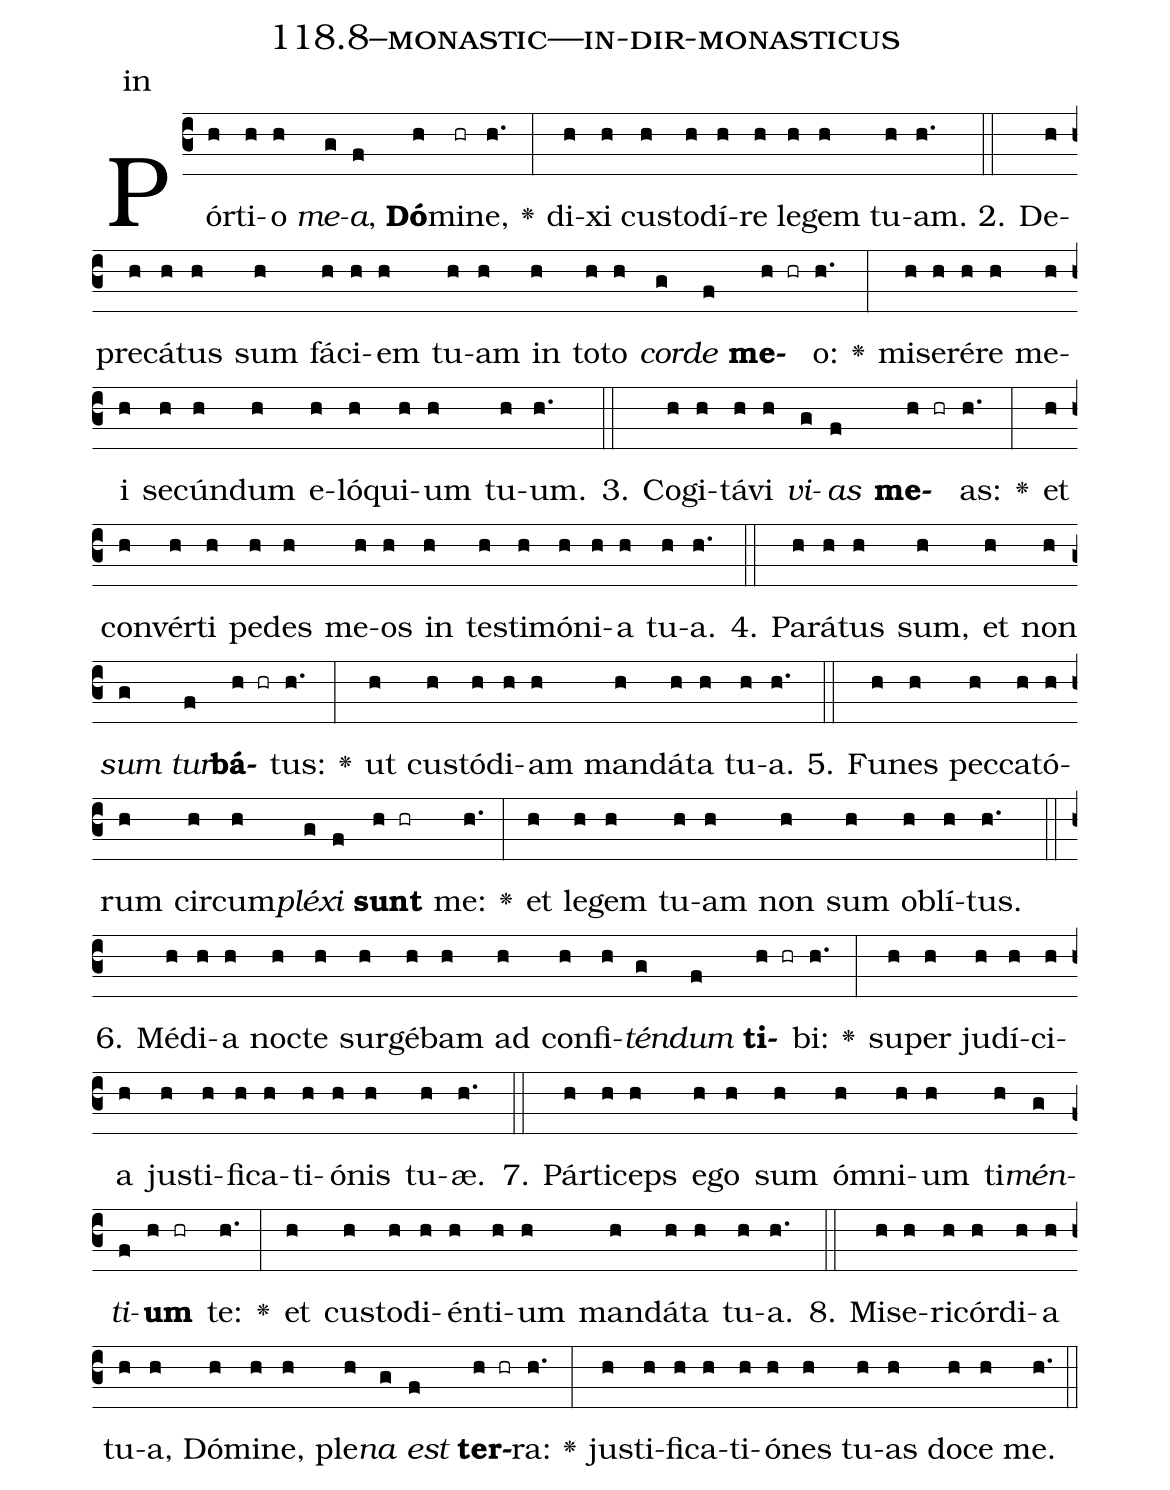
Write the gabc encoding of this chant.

name: 118.8--monastic---in-dir-monasticus;
annotation: in;
%%
(c3)Pór(h)ti(h)o(h) <i>me</i>(g)<i>a</i>,(f) <b>Dó</b>(h)mi(hr)ne,(h.) <v>\greheightstar</v>(:) di(h)xi(h) cus(h)to(h)dí(h)re(h) le(h)gem(h) tu(h)am.(h.) (::)
2. De(h)pre(h)cá(h)tus(h) sum(h) fá(h)ci(h)em(h) tu(h)am(h) in(h) to(h)to(h) <i>cor</i>(g)<i>de</i>(f) <b>me</b>(h hr)o:(h.) <v>\greheightstar</v>(:) mi(h)se(h)ré(h)re(h) me(h)i(h) se(h)cún(h)dum(h) e(h)ló(h)qui(h)um(h) tu(h)um.(h.) (::)
3. Co(h)gi(h)tá(h)vi(h) <i>vi</i>(g)<i>as</i>(f) <b>me</b>(h hr)as:(h.) <v>\greheightstar</v>(:) et(h) con(h)vér(h)ti(h) pe(h)des(h) me(h)os(h) in(h) tes(h)ti(h)mó(h)ni(h)a(h) tu(h)a.(h.) (::)
4. Pa(h)rá(h)tus(h) sum,(h) et(h) non(h) <i>sum</i>(g) <i>tur</i>(f)<b>bá</b>(h hr)tus:(h.) <v>\greheightstar</v>(:) ut(h) cus(h)tó(h)di(h)am(h) man(h)dá(h)ta(h) tu(h)a.(h.) (::)
5. Fu(h)nes(h) pec(h)ca(h)tó(h)rum(h) cir(h)cum(h)<i>plé</i>(g)<i>xi</i>(f) <b>sunt</b>(h hr) me:(h.) <v>\greheightstar</v>(:) et(h) le(h)gem(h) tu(h)am(h) non(h) sum(h) ob(h)lí(h)tus.(h.) (::)
6. Mé(h)di(h)a(h) noc(h)te(h) sur(h)gé(h)bam(h) ad(h) con(h)fi(h)<i>tén</i>(g)<i>dum</i>(f) <b>ti</b>(h hr)bi:(h.) <v>\greheightstar</v>(:) su(h)per(h) ju(h)dí(h)ci(h)a(h) jus(h)ti(h)fi(h)ca(h)ti(h)ó(h)nis(h) tu(h)æ.(h.) (::)
7. Pár(h)ti(h)ceps(h) e(h)go(h) sum(h) óm(h)ni(h)um(h) ti(h)<i>mén</i>(g)<i>ti</i>(f)<b>um</b>(h hr) te:(h.) <v>\greheightstar</v>(:) et(h) cus(h)to(h)di(h)én(h)ti(h)um(h) man(h)dá(h)ta(h) tu(h)a.(h.) (::)
8. Mi(h)se(h)ri(h)cór(h)di(h)a(h) tu(h)a,(h) Dó(h)mi(h)ne,(h) ple(h)<i>na</i>(g) <i>est</i>(f) <b>ter</b>(h hr)ra:(h.) <v>\greheightstar</v>(:) jus(h)ti(h)fi(h)ca(h)ti(h)ó(h)nes(h) tu(h)as(h) do(h)ce(h) me.(h.) (::)
